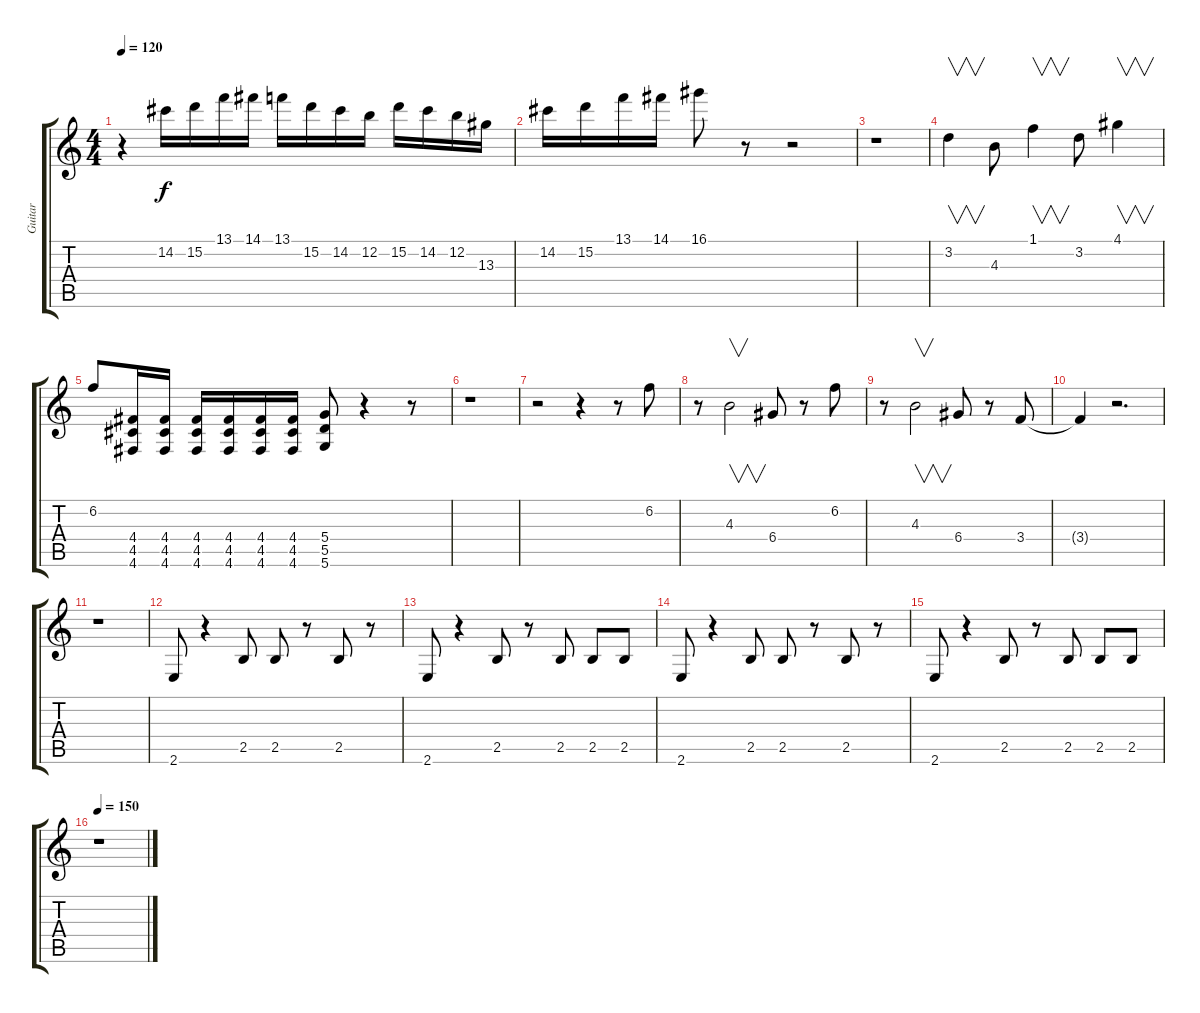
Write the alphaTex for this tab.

\track ("Guitar" "Guitar") {instrument electricguitarclean}
\staff {score tabs}
\tuning (E4 B3 G3 D3 A2 D2) {hide}
\ts (4 4)
\tempo 120
\clef g2
\ks c
r.4{dy f instrument electricguitarclean} 14.2.16 15.2.16 13.1.16 14.1.16 13.1.16 15.2.16 14.2.16 12.2.16 15.2.16 14.2.16 12.2.16 13.3.16 |
14.2.16 15.2.16 13.1.16 14.1.16 16.1.8 r.8 r.2 |
r.1 |
3.2.4{v} 4.3.8 1.1.4{v} 3.2.8 4.1.4{v} |
6.2.8 (4.4 4.5 4.6).16 (4.4 4.5 4.6).16 (4.4 4.5 4.6).16 (4.4 4.5 4.6).16 (4.4 4.5 4.6).16 (4.4 4.5 4.6).16 (5.4 5.5 5.6).8 r.4 r.8 |
r.1 |
r.2 r.4 r.8 6.2.8 |
r.8 4.3.2{v} 6.4.8 r.8 6.2.8 |
r.8 4.3.2{v} 6.4.8 r.8 3.4.8 |
3.4{t}.4 r.2{d} |
r.1 |
2.6.8 r.4 2.5.8 2.5.8 r.8 2.5.8 r.8 |
2.6.8 r.4 2.5.8 r.8 2.5.8 2.5.8 2.5.8 |
2.6.8 r.4 2.5.8 2.5.8 r.8 2.5.8 r.8 |
2.6.8 r.4 2.5.8 r.8 2.5.8 2.5.8 2.5.8 |
\tempo 150
r.1
